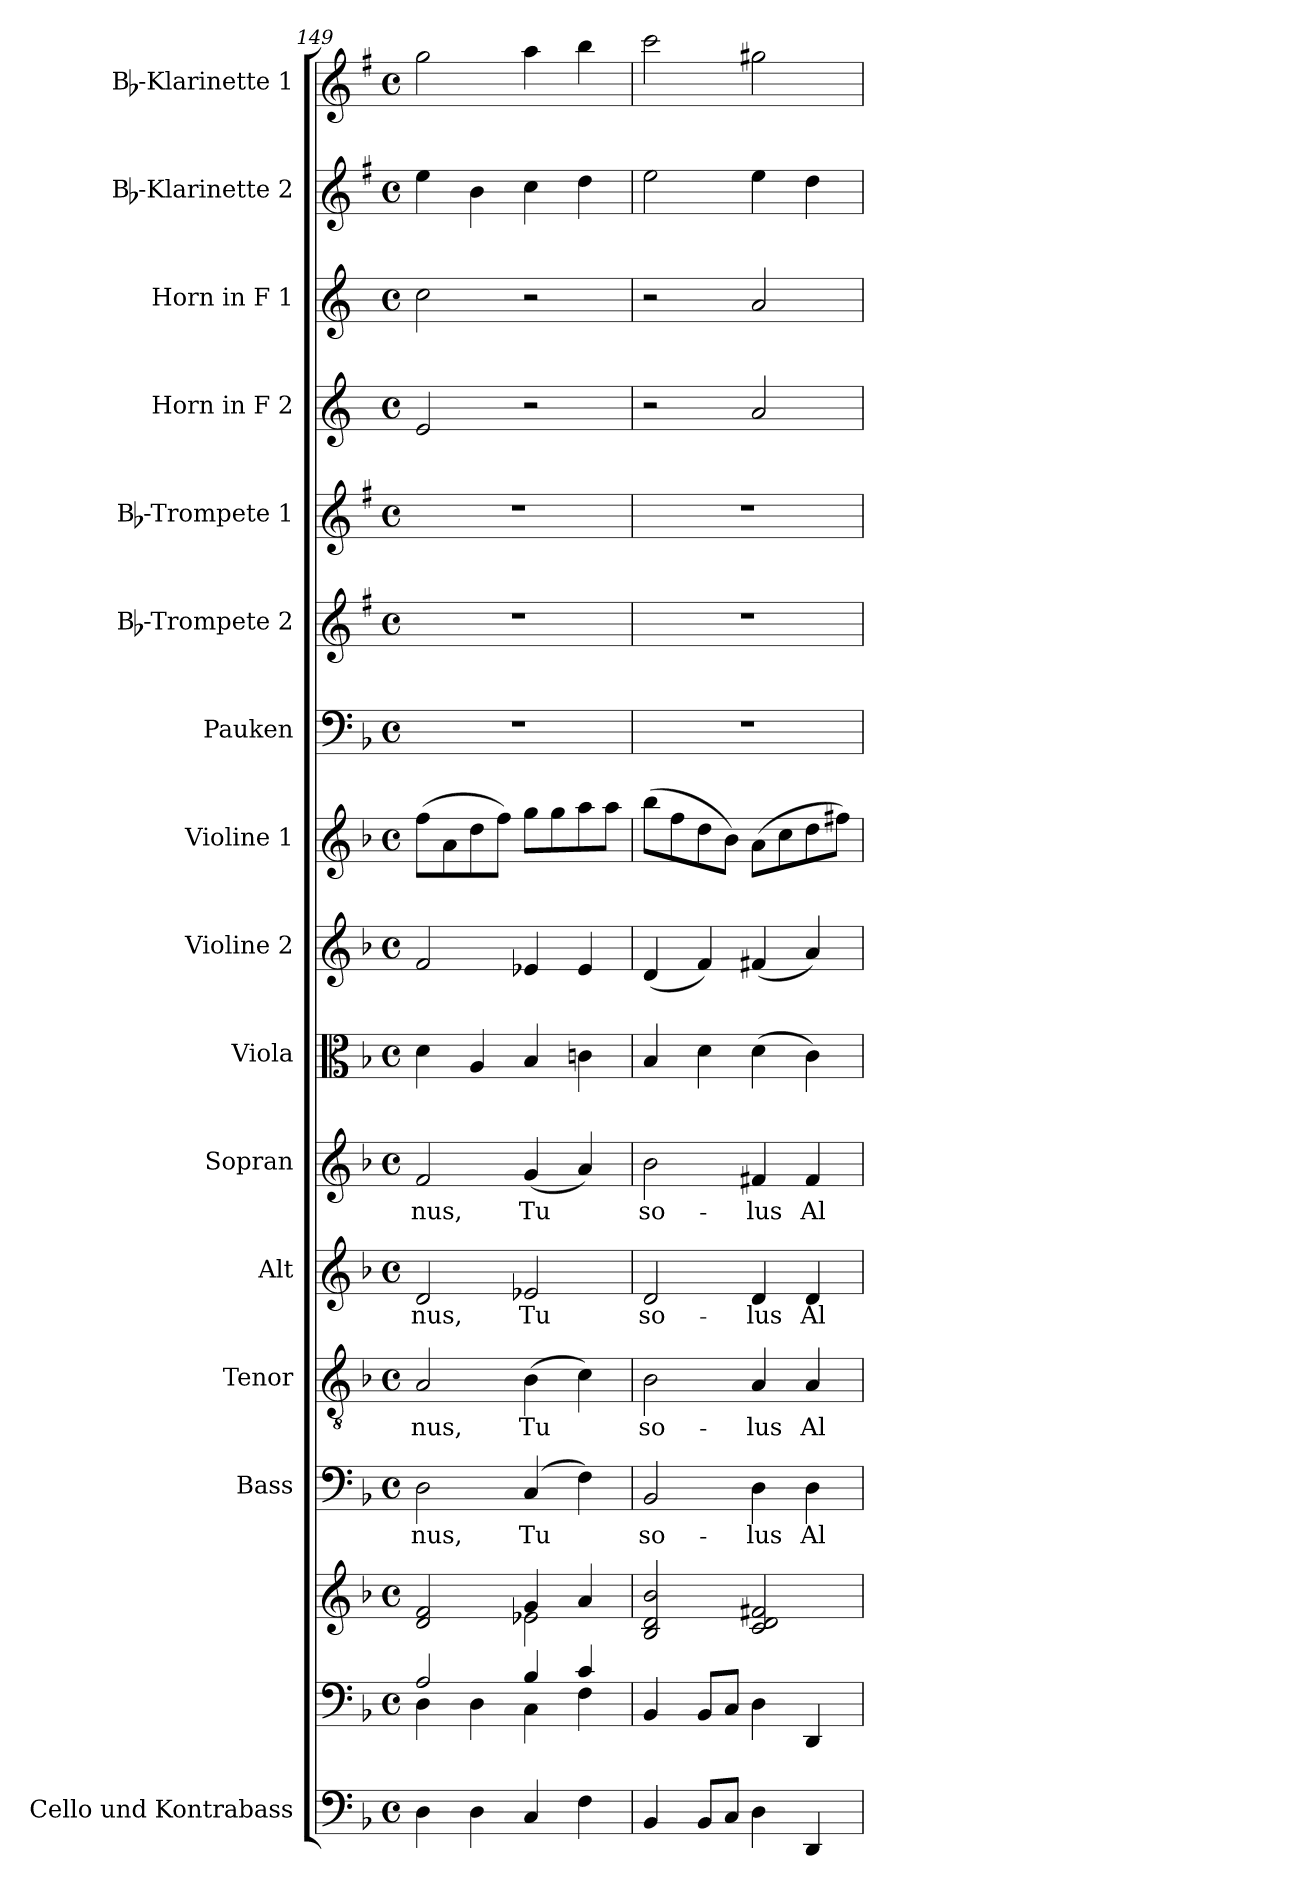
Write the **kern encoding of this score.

**kern	**kern	**kern	**kern	**text	**kern	**text	**kern	**text	**kern	**text	**kern	**kern	**kern	**kern	**kern	**kern	**kern	**kern	**kern	**kern
*part16	*part15	*part15	*part14	*part14	*part13	*part13	*part12	*part12	*part11	*part11	*part10	*part9	*part8	*part7	*part6	*part5	*part4	*part3	*part2	*part1
*staff17	*staff16	*staff15	*staff14	*staff14	*staff13	*staff13	*staff12	*staff12	*staff11	*staff11	*staff10	*staff9	*staff8	*staff7	*staff6	*staff5	*staff4	*staff3	*staff2	*staff1
*I"Cello und Kontrabass	*	*	*I"Bass	*	*I"Tenor	*	*I"Alt	*	*I"Sopran	*	*I"Viola	*I"Violine 2	*I"Violine 1	*I"Pauken	*I"Bb-Trompete 2	*I"Bb-Trompete 1	*I"Horn in F 2	*I"Horn in F 1	*I"Bb-Klarinette 2	*I"Bb-Klarinette 1
*I'Kb.	*	*	*I'B.	*	*I'T.	*	*I'A.	*	*I'S.	*	*I'Vla.	*I'Vl. 2	*I'Vl. 1	*I'Pk.	*I'Bb Trp. 2	*I'Bb Trp. 1	*	*	*I'Bb Kl. 2	*I'Bb Kl. 1
*clefF4	*clefF4	*clefG2	*clefF4	*	*clefGv2	*	*clefG2	*	*clefG2	*	*clefC3	*clefG2	*clefG2	*clefF4	*clefG2	*clefG2	*clefG2	*clefG2	*clefG2	*clefG2
*ITrd7c12	*	*	*	*	*	*	*	*	*	*	*	*	*	*	*ITrd1c2	*ITrd1c2	*ITrd4c7	*ITrd4c7	*ITrd1c2	*ITrd1c2
*k[b-]	*k[b-]	*k[b-]	*k[b-]	*	*k[b-]	*	*k[b-]	*	*k[b-]	*	*k[b-]	*k[b-]	*k[b-]	*k[b-]	*k[b-]	*k[b-]	*k[b-]	*k[b-]	*k[b-]	*k[b-]
*F:	*F:	*F:	*F:	*	*F:	*	*F:	*	*F:	*	*F:	*F:	*F:	*F:	*F:	*F:	*F:	*F:	*F:	*F:
*M4/4	*M4/4	*M4/4	*M4/4	*	*M4/4	*	*M4/4	*	*M4/4	*	*M4/4	*M4/4	*M4/4	*M4/4	*M4/4	*M4/4	*M4/4	*M4/4	*M4/4	*M4/4
*met(c)	*met(c)	*met(c)	*met(c)	*	*met(c)	*	*met(c)	*	*met(c)	*	*met(c)	*met(c)	*met(c)	*met(c)	*met(c)	*met(c)	*met(c)	*met(c)	*met(c)	*met(c)
=149	=149	=149	=149	=149	=149	=149	=149	=149	=149	=149	=149	=149	=149	=149	=149	=149	=149	=149	=149	=149
*	*^	*^	*	*	*	*	*	*	*	*	*	*	*	*	*	*	*	*	*	*
!	!	!	!	!	!	!LO:LY:b	!	!LO:LY:b	!	!LO:LY:b	!	!LO:LY:b	!	!	!	!	!	!	!	!	!	!
4DD\	2A/	4D\	2d/ 2f/	2ryy	2D\	-nus,	2A/	-nus,	2d/	-nus,	2f/	-nus,	4d\	2f/	(>8ff\L	1r	1r	1r	2A/	2f\	4dd\	2ff\
.	.	.	.	.	.	.	.	.	.	.	.	.	.	.	8a\	.	.	.	.	.	.	.
4DD\	.	4D\	.	.	.	.	.	.	.	.	.	.	4A/	.	8dd\	.	.	.	.	.	4a\	.
.	.	.	.	.	.	.	.	.	.	.	.	.	.	.	8ff\J)	.	.	.	.	.	.	.
!	!	!	!	!	!	!LO:LY:b	!	!LO:LY:b	!	!LO:LY:b	!	!LO:LY:b	!	!	!	!	!	!	!	!	!	!
4CC/	4B-/	4C\	4g/	2e-X\	(4C/	Tu	(>4B-\	Tu	2e-X/	Tu	(<4g/	Tu	4B-/	4e-X/	8gg\L	.	.	.	2r	2r	4b-\	4gg\
.	.	.	.	.	.	.	.	.	.	.	.	.	.	.	8gg\	.	.	.	.	.	.	.
4FF\	4c/	4F\	4a/	.	4F\)	.	4c\)	.	.	.	4a/)	.	4cn\	4e-/	8aa\	.	.	.	.	.	4cc\	4aa\
.	.	.	.	.	.	.	.	.	.	.	.	.	.	.	8aa\J	.	.	.	.	.	.	.
*	*v	*v	*	*	*	*	*	*	*	*	*	*	*	*	*	*	*	*	*	*	*	*
*	*	*v	*v	*	*	*	*	*	*	*	*	*	*	*	*	*	*	*	*	*	*
=150	=150	=150	=150	=150	=150	=150	=150	=150	=150	=150	=150	=150	=150	=150	=150	=150	=150	=150	=150	=150
!	!	!	!	!LO:LY:b	!	!LO:LY:b	!	!LO:LY:b	!	!LO:LY:b	!	!	!	!	!	!	!	!	!	!
4BBB-/	4BB-/	2B-/ 2d/ 2b-/	2BB-/	so-	2B-\	so-	2d/	so-	2b-\	so-	4B-/	(<4d/	(>8bb-\L	1r	1r	1r	2r	2r	2dd\	2bb-\
.	.	.	.	.	.	.	.	.	.	.	.	.	8ff\	.	.	.	.	.	.	.
8BBB-/L	8BB-/L	.	.	.	.	.	.	.	.	.	4d\	4f/)	8dd\	.	.	.	.	.	.	.
8CC/J	8C/J	.	.	.	.	.	.	.	.	.	.	.	8b-\J)	.	.	.	.	.	.	.
!	!	!	!	!LO:LY:b	!	!LO:LY:b	!	!LO:LY:b	!	!LO:LY:b	!	!	!	!	!	!	!	!	!	!
4DD\	4D\	2c/ 2d/ 2f#X/	4D\	-lus	4A/	-lus	4d/	-lus	4f#X/	-lus	(>4d\	(<4f#X/	(>8a\L	.	.	.	2d/	2d/	4dd\	2ff#X\
.	.	.	.	.	.	.	.	.	.	.	.	.	8cc\	.	.	.	.	.	.	.
!	!	!	!	!LO:LY:b	!	!LO:LY:b	!	!LO:LY:b	!	!LO:LY:b	!	!	!	!	!	!	!	!	!	!
4DDD/	4DD/	.	4D\	Al-	4A/	Al-	4d/	Al-	4f#/	Al-	4c\)	4a/)	8dd\	.	.	.	.	.	4cc\	.
.	.	.	.	.	.	.	.	.	.	.	.	.	8ff#X\J)	.	.	.	.	.	.	.
=	=	=	=	=	=	=	=	=	=	=	=	=	=	=	=	=	=	=	=	=
*-	*-	*-	*-	*-	*-	*-	*-	*-	*-	*-	*-	*-	*-	*-	*-	*-	*-	*-	*-	*-
